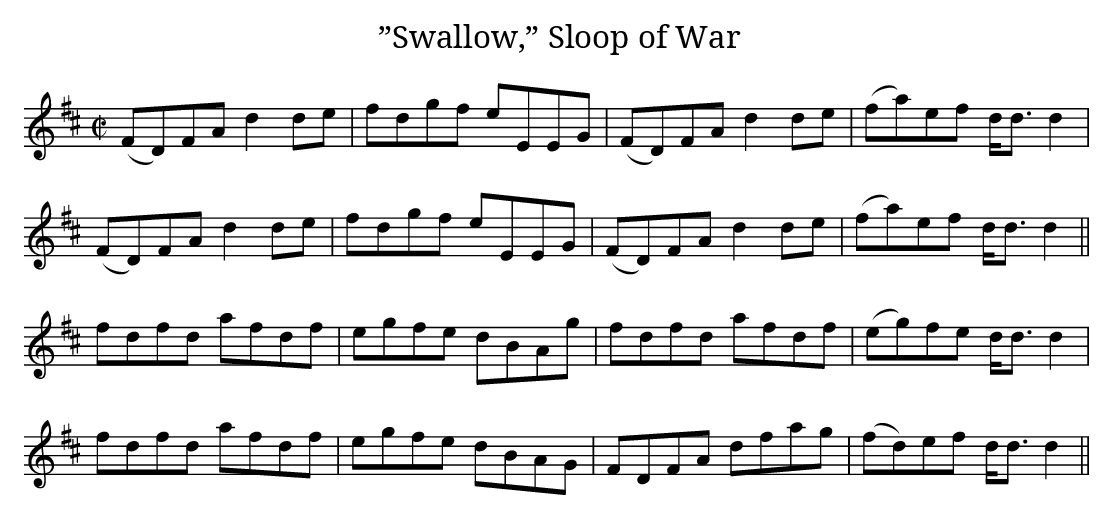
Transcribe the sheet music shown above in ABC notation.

X:1
T:”Swallow,” Sloop of War
M:C|
L:1/8
K:D
(FD)FA d2 de | fdgf eEEG | (FD)FA d2de | (fa)ef d<d d2 |
(FD)FA d2 de | fdgf eEEG | (FD)FA d2 de | (fa)ef d<d d2 ||
fdfd afdf | egfe dBAg | fdfd afdf | (eg)fe d<d d2 |
fdfd afdf | egfe dBAG | FDFA dfag | (fd)ef d<d d2 ||
